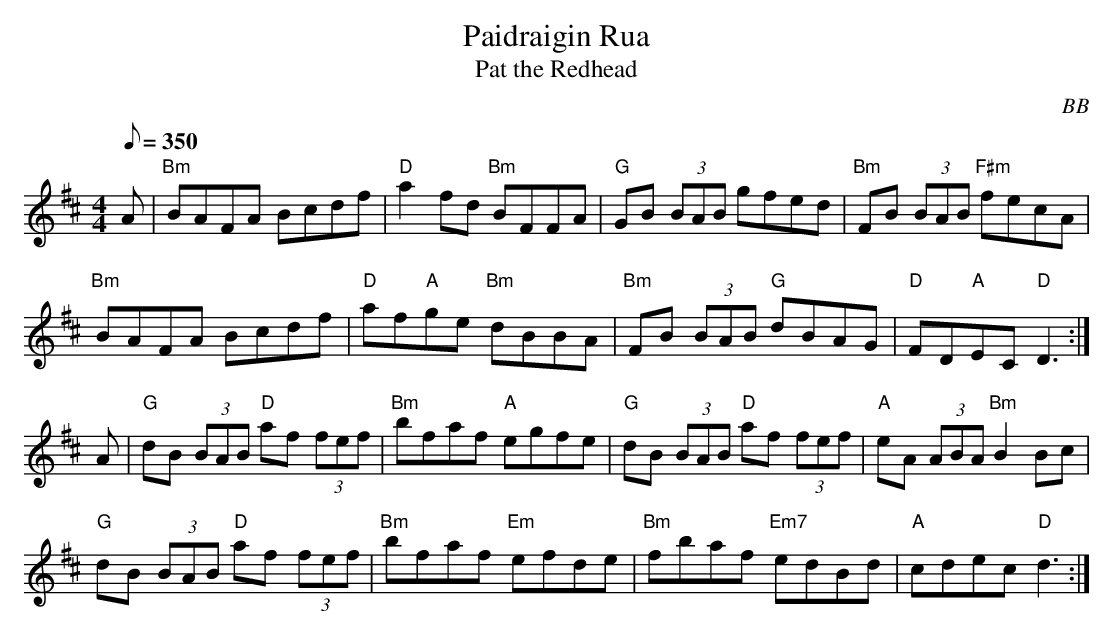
X:1
T: Paidraigin Rua
T: Pat the Redhead
C: BB
Q: 1/8=350
M: 4/4
L: 1/8
K: D
A|"Bm"BAFA Bcdf|"D"a2 fd "Bm"BFFA|"G"GB (3BAB gfed|"Bm"FB (3BAB "F#m"fecA |
"Bm"BAFA Bcdf|"D"af"A"ge "Bm"dBBA|"Bm"FB (3BAB "G"dBAG|"D"FD"A"EC "D"D3 :|
A|"G"dB (3BAB "D"af (3fef|"Bm"bfaf "A"egfe|"G"dB (3BAB "D"af (3fef|\
"A"eA (3ABA "Bm"B2 Bc |
"G"dB (3BAB "D"af (3fef|"Bm"bfaf "Em"efde|"Bm"fbaf "Em7"edBd|"A"cdec "D"d3 :|
